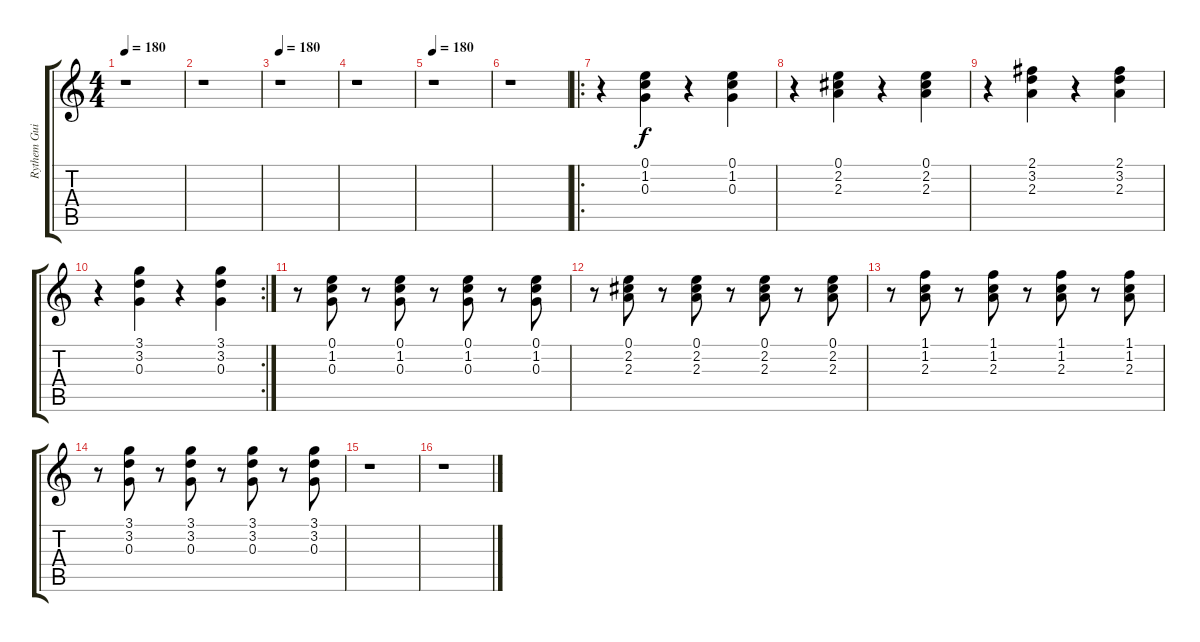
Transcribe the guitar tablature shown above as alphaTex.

\track ("Rythem Guitar" "Rythem Gui") {instrument electricguitarclean}
\staff {score tabs}
\tuning (E4 B3 G3 D3 A2 E2) {hide}
\ts (4 4)
\tempo 180
\clef g2
\ks c
r.1{dy f} |
r.1 |
\tempo 180
r.1 |
r.1 |
\tempo 180
r.1 |
r.1 |
\ro
r.4 (0.1 1.2 0.3).4 r.4 (0.1 1.2 0.3).4 |
r.4 (0.1 2.2 2.3).4 r.4 (0.1 2.2 2.3).4 |
r.4 (2.1 3.2 2.3).4 r.4 (2.1 3.2 2.3).4 |
\rc 2
r.4 (3.1 3.2 0.3).4 r.4 (3.1 3.2 0.3).4 |
r.8 (0.1 1.2 0.3).8 r.8 (0.1 1.2 0.3).8 r.8 (0.1 1.2 0.3).8 r.8 (0.1 1.2 0.3).8 |
r.8 (0.1 2.2 2.3).8 r.8 (0.1 2.2 2.3).8 r.8 (0.1 2.2 2.3).8 r.8 (0.1 2.2 2.3).8 |
r.8 (1.1 1.2 2.3).8 r.8 (1.1 1.2 2.3).8 r.8 (1.1 1.2 2.3).8 r.8 (1.1 1.2 2.3).8 |
r.8 (3.1 3.2 0.3).8 r.8 (3.1 3.2 0.3).8 r.8 (3.1 3.2 0.3).8 r.8 (3.1 3.2 0.3).8 |
r.1 |
r.1
